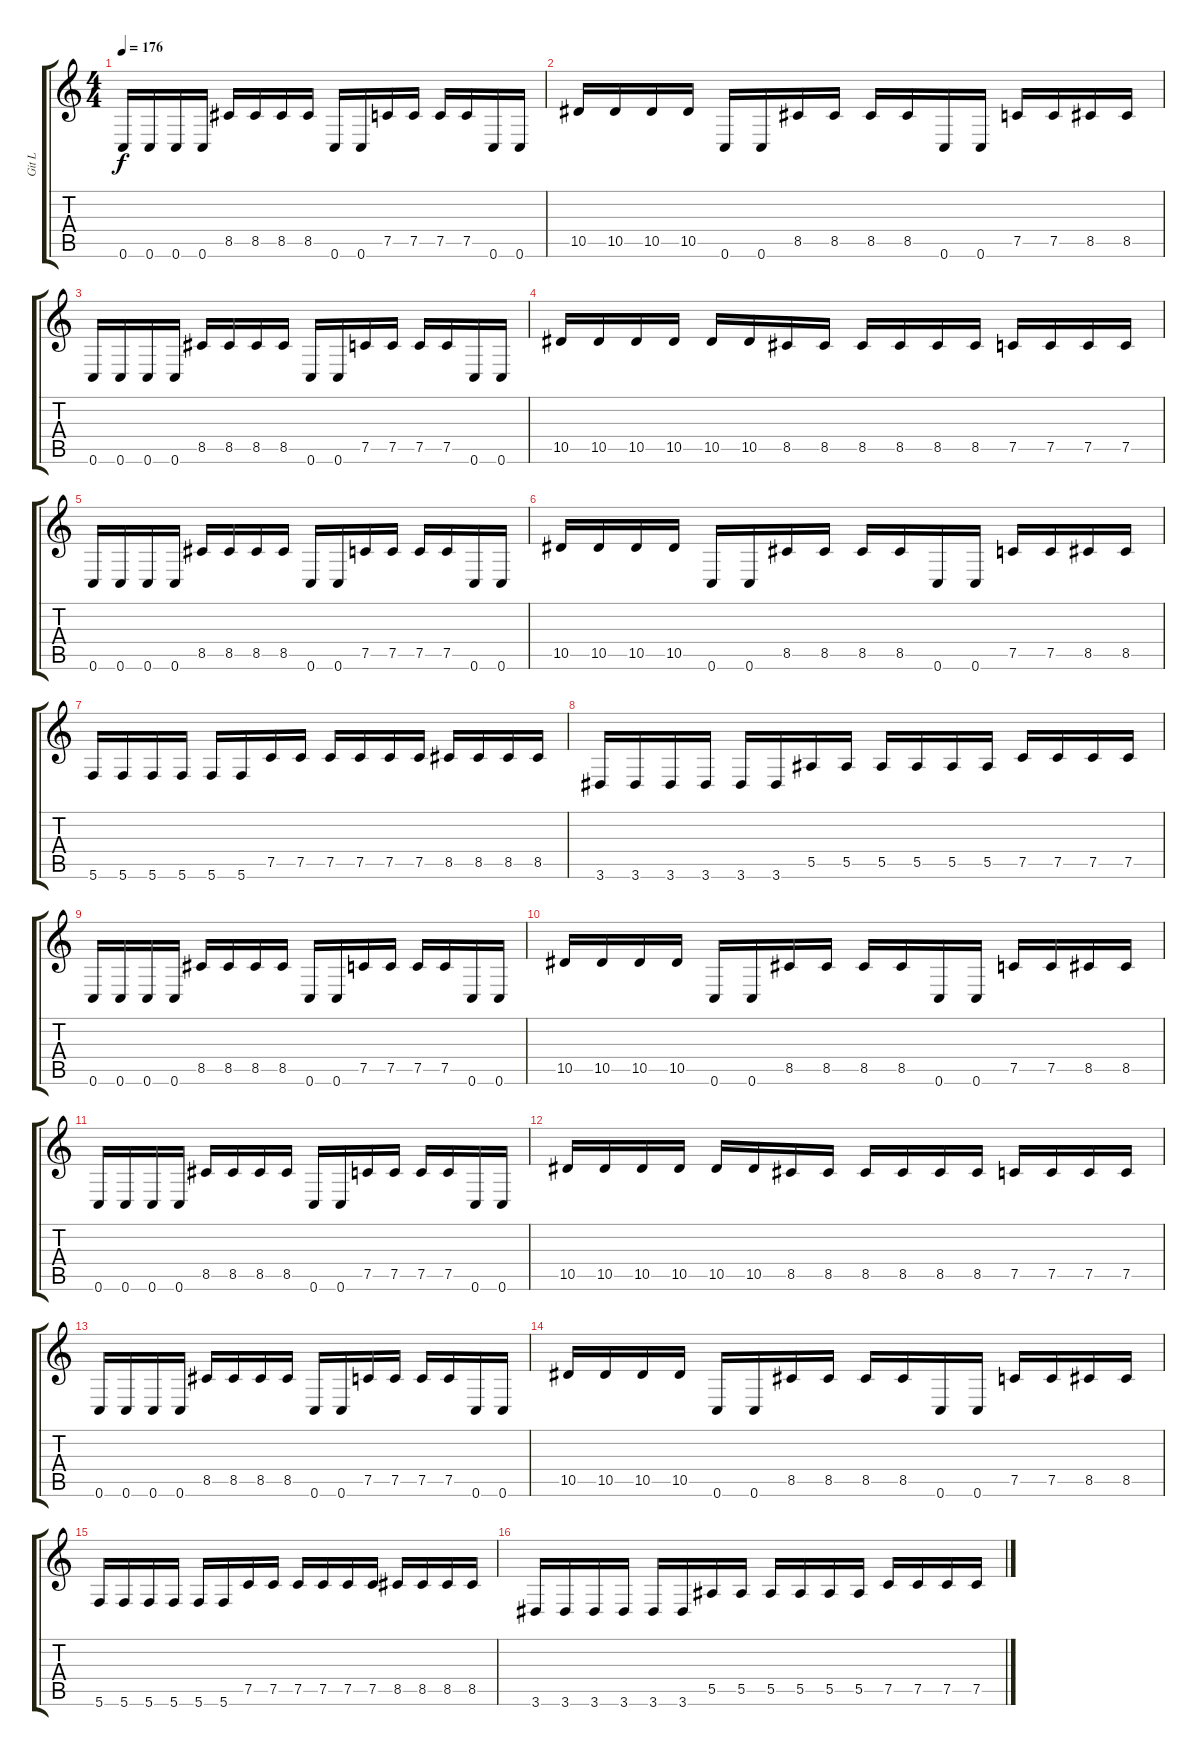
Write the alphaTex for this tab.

\track ("Git L" "Git L") {instrument distortionguitar}
\staff {score tabs}
\tuning (C4 G3 Eb3 Bb2 F2 C2) {hide}
\ts (4 4)
\tempo 176
\clef g2
\ks c
0.6.16{dy f} 0.6.16 0.6.16 0.6.16 8.5.16 8.5.16 8.5.16 8.5.16 0.6.16 0.6.16 7.5.16 7.5.16 7.5.16 7.5.16 0.6.16 0.6.16 |
10.5.16 10.5.16 10.5.16 10.5.16 0.6.16 0.6.16 8.5.16 8.5.16 8.5.16 8.5.16 0.6.16 0.6.16 7.5.16 7.5.16 8.5.16 8.5.16 |
0.6.16 0.6.16 0.6.16 0.6.16 8.5.16 8.5.16 8.5.16 8.5.16 0.6.16 0.6.16 7.5.16 7.5.16 7.5.16 7.5.16 0.6.16 0.6.16 |
10.5.16 10.5.16 10.5.16 10.5.16 10.5.16 10.5.16 8.5.16 8.5.16 8.5.16 8.5.16 8.5.16 8.5.16 7.5.16 7.5.16 7.5.16 7.5.16 |
0.6.16 0.6.16 0.6.16 0.6.16 8.5.16 8.5.16 8.5.16 8.5.16 0.6.16 0.6.16 7.5.16 7.5.16 7.5.16 7.5.16 0.6.16 0.6.16 |
10.5.16 10.5.16 10.5.16 10.5.16 0.6.16 0.6.16 8.5.16 8.5.16 8.5.16 8.5.16 0.6.16 0.6.16 7.5.16 7.5.16 8.5.16 8.5.16 |
5.6.16 5.6.16 5.6.16 5.6.16 5.6.16 5.6.16 7.5.16 7.5.16 7.5.16 7.5.16 7.5.16 7.5.16 8.5.16 8.5.16 8.5.16 8.5.16 |
3.6.16 3.6.16 3.6.16 3.6.16 3.6.16 3.6.16 5.5.16 5.5.16 5.5.16 5.5.16 5.5.16 5.5.16 7.5.16 7.5.16 7.5.16 7.5.16 |
0.6.16 0.6.16 0.6.16 0.6.16 8.5.16 8.5.16 8.5.16 8.5.16 0.6.16 0.6.16 7.5.16 7.5.16 7.5.16 7.5.16 0.6.16 0.6.16 |
10.5.16 10.5.16 10.5.16 10.5.16 0.6.16 0.6.16 8.5.16 8.5.16 8.5.16 8.5.16 0.6.16 0.6.16 7.5.16 7.5.16 8.5.16 8.5.16 |
0.6.16 0.6.16 0.6.16 0.6.16 8.5.16 8.5.16 8.5.16 8.5.16 0.6.16 0.6.16 7.5.16 7.5.16 7.5.16 7.5.16 0.6.16 0.6.16 |
10.5.16 10.5.16 10.5.16 10.5.16 10.5.16 10.5.16 8.5.16 8.5.16 8.5.16 8.5.16 8.5.16 8.5.16 7.5.16 7.5.16 7.5.16 7.5.16 |
0.6.16 0.6.16 0.6.16 0.6.16 8.5.16 8.5.16 8.5.16 8.5.16 0.6.16 0.6.16 7.5.16 7.5.16 7.5.16 7.5.16 0.6.16 0.6.16 |
10.5.16 10.5.16 10.5.16 10.5.16 0.6.16 0.6.16 8.5.16 8.5.16 8.5.16 8.5.16 0.6.16 0.6.16 7.5.16 7.5.16 8.5.16 8.5.16 |
5.6.16 5.6.16 5.6.16 5.6.16 5.6.16 5.6.16 7.5.16 7.5.16 7.5.16 7.5.16 7.5.16 7.5.16 8.5.16 8.5.16 8.5.16 8.5.16 |
3.6.16 3.6.16 3.6.16 3.6.16 3.6.16 3.6.16 5.5.16 5.5.16 5.5.16 5.5.16 5.5.16 5.5.16 7.5.16 7.5.16 7.5.16 7.5.16
